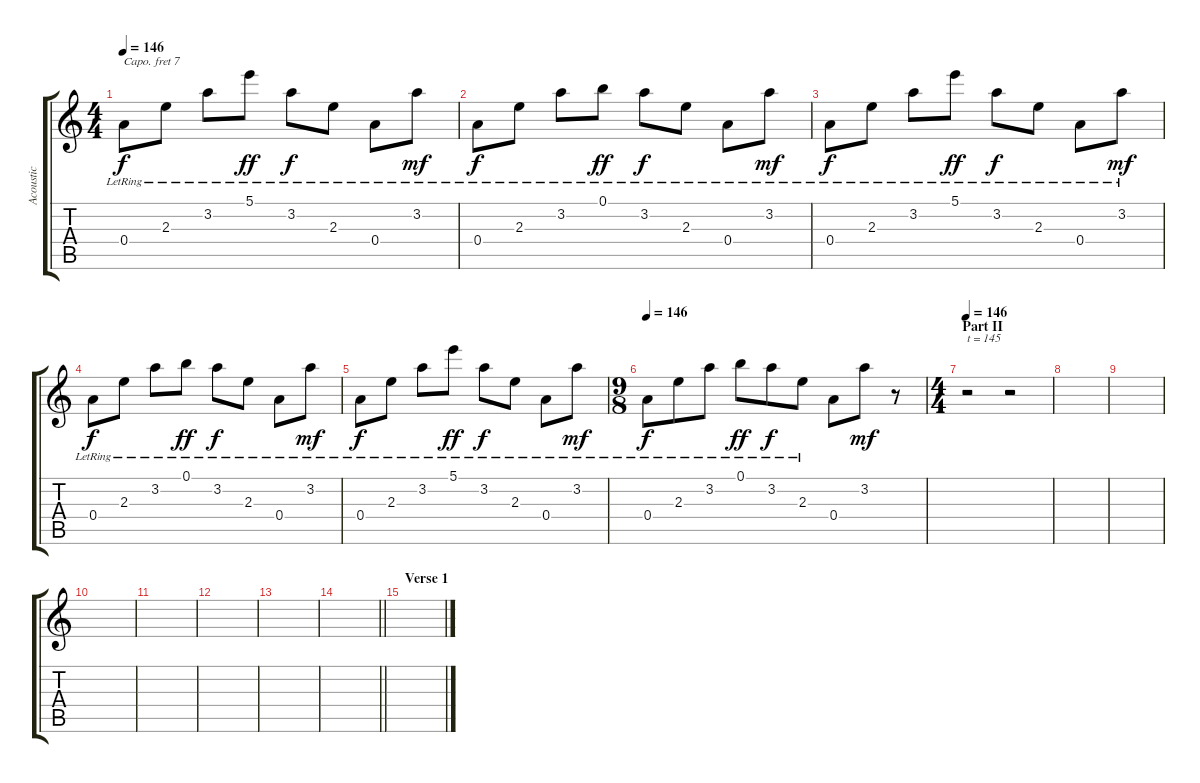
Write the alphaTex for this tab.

\track ("Acoustic" "Acoustic") {instrument acousticguitarsteel}
\staff {score tabs}
\capo 7
\tuning (E4 B3 G3 D3 A2 E2) {hide}
\ts (4 4)
\tempo 146
\clef g2
\ks c
0.4{lr}.8{dy f} 2.3{lr}.8 3.2{lr}.8 5.1{lr}.8{dy ff} 3.2{lr}.8{dy f} 2.3{lr}.8 0.4{lr}.8 3.2{lr}.8{dy mf} |
0.4{lr}.8{dy f} 2.3{lr}.8 3.2{lr}.8 0.1{lr}.8{dy ff} 3.2{lr}.8{dy f volume 0} 2.3{lr}.8 0.4{lr}.8 3.2{lr}.8{dy mf} |
0.4{lr}.8{dy f} 2.3{lr}.8 3.2{lr}.8 5.1{lr}.8{dy ff} 3.2{lr}.8{dy f} 2.3{lr}.8 0.4{lr}.8 3.2{lr}.8{dy mf} |
0.4{lr}.8{dy f} 2.3{lr}.8 3.2{lr}.8 0.1{lr}.8{dy ff} 3.2{lr}.8{dy f} 2.3{lr}.8 0.4{lr}.8 3.2{lr}.8{dy mf} |
0.4{lr}.8{dy f} 2.3{lr}.8 3.2{lr}.8 5.1{lr}.8{dy ff} 3.2{lr}.8{dy f} 2.3{lr}.8 0.4{lr}.8 3.2{lr}.8{dy mf} |
\ts (9 8)
\tempo 146
0.4{lr}.8{dy f} 2.3{lr}.8 3.2{lr}.8 0.1{lr}.8{dy ff} 3.2{lr}.8{dy f} 2.3{lr}.8 0.4.8 3.2.8{dy mf} r.8 |
\ts (4 4)
\section ("" "Part II")
\tempo 146
r.2{txt "t = 145" volume 13} r.2 |
|
|
|
|
|
|
\barLineRight lightlight
|
\section ("" "Verse 1")
